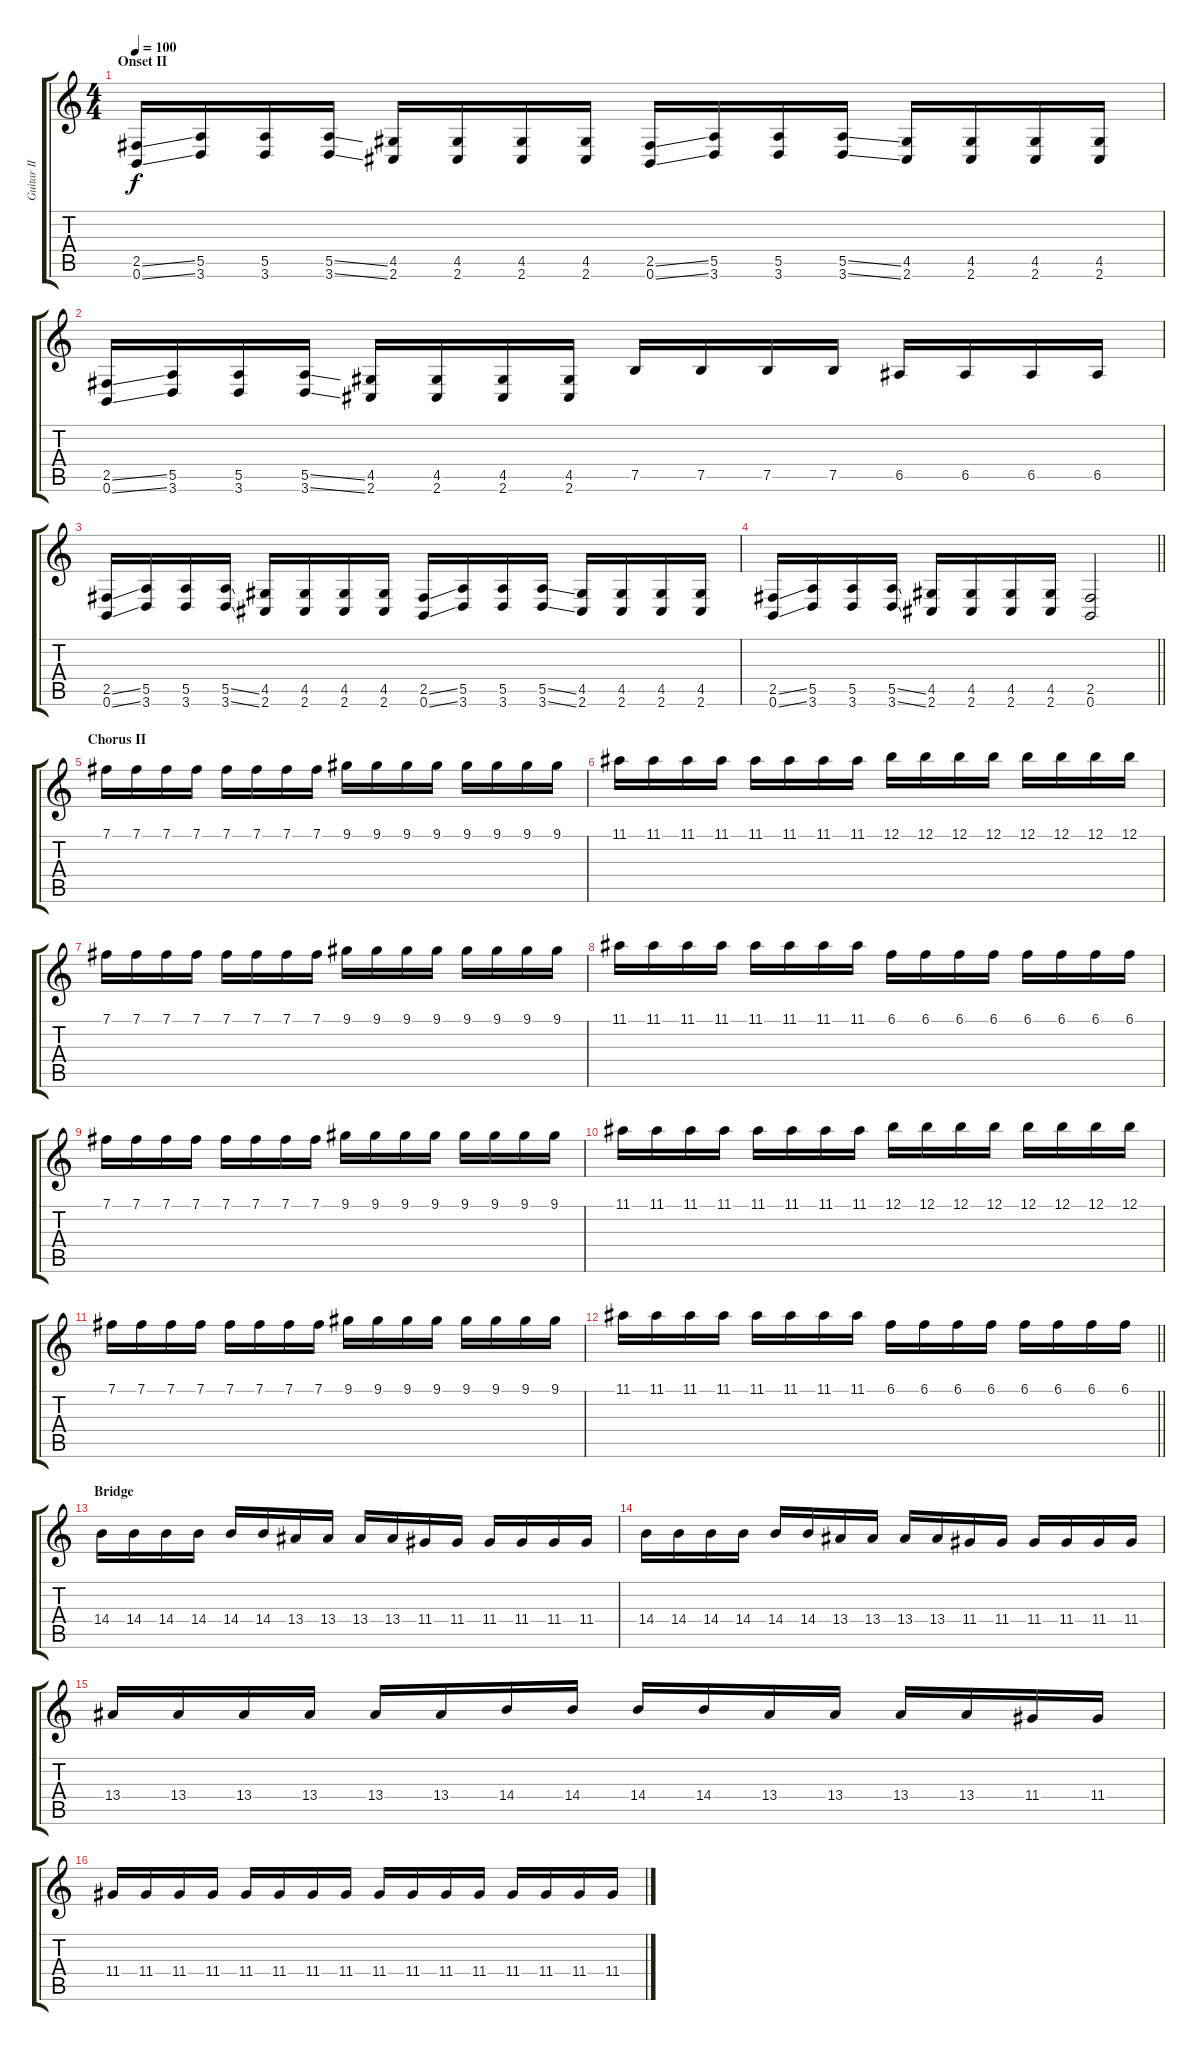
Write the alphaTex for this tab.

\track ("Guitar II" "Guitar II") {instrument distortionguitar}
\staff {score tabs}
\tuning (B3 Gb3 D3 A2 E2 B1) {hide}
\ts (4 4)
\section ("" "Onset II")
\tempo 100
\clef g2
\ks c
(2.5{ss} 0.6{ss}).16{dy f} (5.5 3.6).16 (5.5 3.6).16 (5.5{ss} 3.6{ss}).16 (4.5 2.6).16 (4.5 2.6).16 (4.5 2.6).16 (4.5 2.6).16 (2.5{ss} 0.6{ss}).16 (5.5 3.6).16 (5.5 3.6).16 (5.5{ss} 3.6{ss}).16 (4.5 2.6).16 (4.5 2.6).16 (4.5 2.6).16 (4.5 2.6).16 |
(2.5{ss} 0.6{ss}).16 (5.5 3.6).16 (5.5 3.6).16 (5.5{ss} 3.6{ss}).16 (4.5 2.6).16 (4.5 2.6).16 (4.5 2.6).16 (4.5 2.6).16 7.5.16 7.5.16 7.5.16 7.5.16 6.5.16 6.5.16 6.5.16 6.5.16 |
(2.5{ss} 0.6{ss}).16 (5.5 3.6).16 (5.5 3.6).16 (5.5{ss} 3.6{ss}).16 (4.5 2.6).16 (4.5 2.6).16 (4.5 2.6).16 (4.5 2.6).16 (2.5{ss} 0.6{ss}).16 (5.5 3.6).16 (5.5 3.6).16 (5.5{ss} 3.6{ss}).16 (4.5 2.6).16 (4.5 2.6).16 (4.5 2.6).16 (4.5 2.6).16 |
\barLineRight lightlight
(2.5{ss} 0.6{ss}).16 (5.5 3.6).16 (5.5 3.6).16 (5.5{ss} 3.6{ss}).16 (4.5 2.6).16 (4.5 2.6).16 (4.5 2.6).16 (4.5 2.6).16 (2.5 0.6).2 |
\section ("" "Chorus II")
7.1.16 7.1.16 7.1.16 7.1.16 7.1.16 7.1.16 7.1.16 7.1.16 9.1.16 9.1.16 9.1.16 9.1.16 9.1.16 9.1.16 9.1.16 9.1.16 |
11.1.16 11.1.16 11.1.16 11.1.16 11.1.16 11.1.16 11.1.16 11.1.16 12.1.16 12.1.16 12.1.16 12.1.16 12.1.16 12.1.16 12.1.16 12.1.16 |
7.1.16 7.1.16 7.1.16 7.1.16 7.1.16 7.1.16 7.1.16 7.1.16 9.1.16 9.1.16 9.1.16 9.1.16 9.1.16 9.1.16 9.1.16 9.1.16 |
11.1.16 11.1.16 11.1.16 11.1.16 11.1.16 11.1.16 11.1.16 11.1.16 6.1.16 6.1.16 6.1.16 6.1.16 6.1.16 6.1.16 6.1.16 6.1.16 |
7.1.16 7.1.16 7.1.16 7.1.16 7.1.16 7.1.16 7.1.16 7.1.16 9.1.16 9.1.16 9.1.16 9.1.16 9.1.16 9.1.16 9.1.16 9.1.16 |
11.1.16 11.1.16 11.1.16 11.1.16 11.1.16 11.1.16 11.1.16 11.1.16 12.1.16 12.1.16 12.1.16 12.1.16 12.1.16 12.1.16 12.1.16 12.1.16 |
7.1.16 7.1.16 7.1.16 7.1.16 7.1.16 7.1.16 7.1.16 7.1.16 9.1.16 9.1.16 9.1.16 9.1.16 9.1.16 9.1.16 9.1.16 9.1.16 |
\barLineRight lightlight
11.1.16 11.1.16 11.1.16 11.1.16 11.1.16 11.1.16 11.1.16 11.1.16 6.1.16 6.1.16 6.1.16 6.1.16 6.1.16 6.1.16 6.1.16 6.1.16 |
\section ("" "Bridge")
14.4.16 14.4.16 14.4.16 14.4.16 14.4.16 14.4.16 13.4.16 13.4.16 13.4.16 13.4.16 11.4.16 11.4.16 11.4.16 11.4.16 11.4.16 11.4.16 |
14.4.16 14.4.16 14.4.16 14.4.16 14.4.16 14.4.16 13.4.16 13.4.16 13.4.16 13.4.16 11.4.16 11.4.16 11.4.16 11.4.16 11.4.16 11.4.16 |
13.4.16 13.4.16 13.4.16 13.4.16 13.4.16 13.4.16 14.4.16 14.4.16 14.4.16 14.4.16 13.4.16 13.4.16 13.4.16 13.4.16 11.4.16 11.4.16 |
11.4.16 11.4.16 11.4.16 11.4.16 11.4.16 11.4.16 11.4.16 11.4.16 11.4.16 11.4.16 11.4.16 11.4.16 11.4.16 11.4.16 11.4.16 11.4.16
